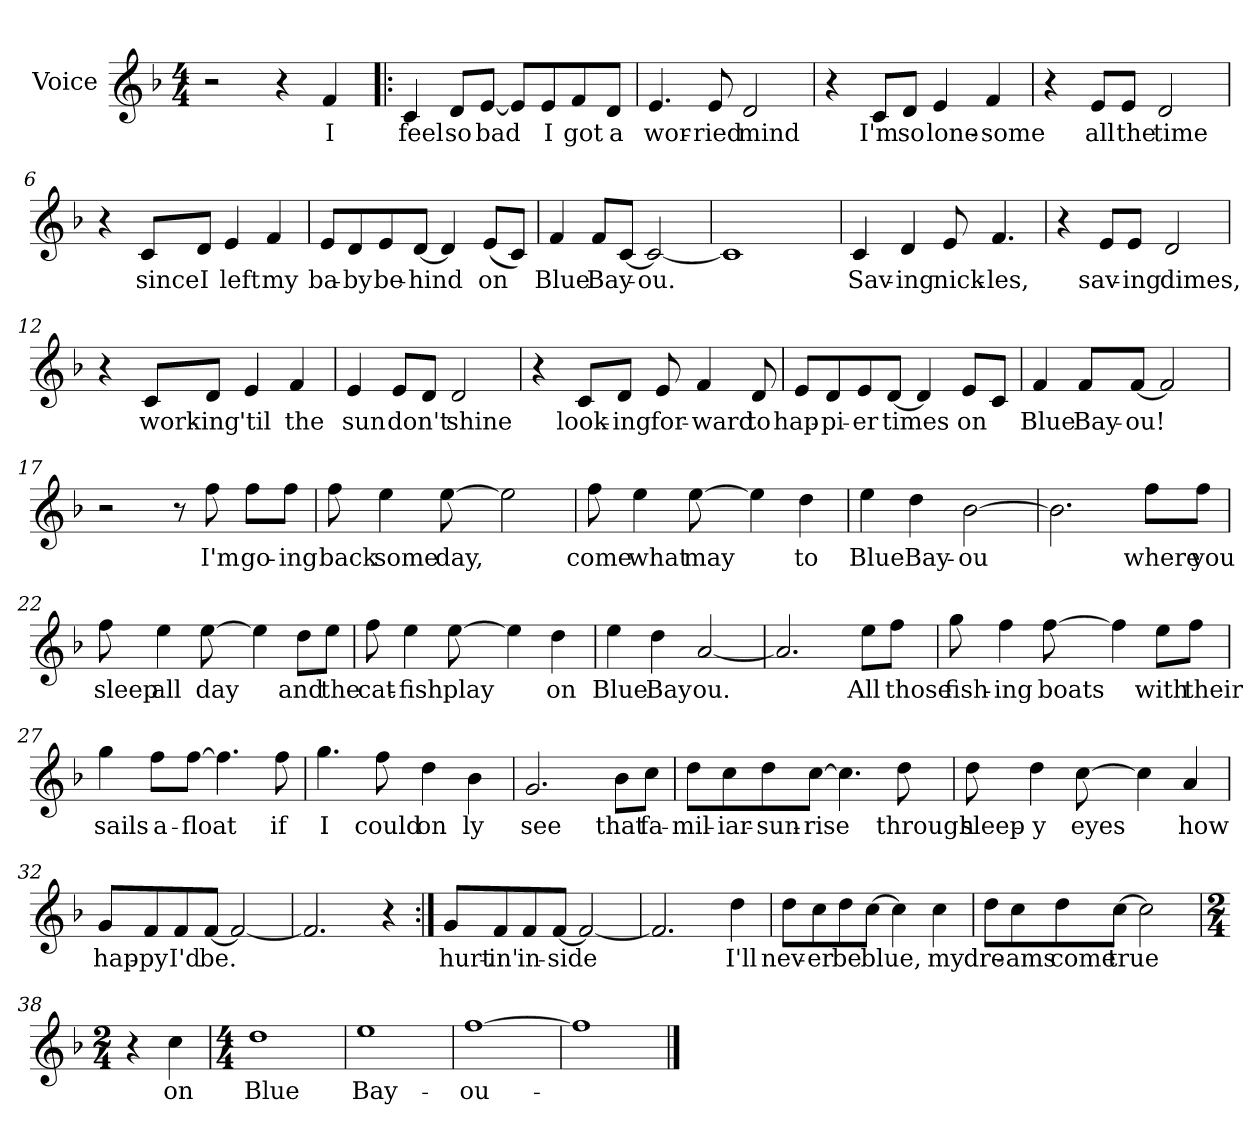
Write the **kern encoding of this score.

**kern	**text
*part1	*part1
*staff1	*staff1
*I"Voice	*
*clefG2	*
*k[b-]	*
*F:	*
*M4/4	*
=1	=1
2r	.
4r	.
4f/	I
=2!|:	=2!|:
4c/	feel
8d/L	so
[8e/J	bad
8e/L]	.
8e/	I
8f/	got
8d/J	a
=3	=3
4.e/	wor-
8e/	-ried
2d/	mind
=4	=4
4r	.
8c/L	I'm
8d/J	so
4e/	lone-
4f/	-some
=5	=5
4r	.
8e/L	all
8e/J	the
2d/	time
!!LO:LB:g=z
=6	=6
4r	.
8c/L	since
8d/J	I
4e/	left
4f/	my
=7	=7
8e/L	ba-
8d/	-by
8e/	be-
[8d/J	-hind
4d/]	.
(8e/L	on
8c/J)	.
=8	=8
4f/	Blue
8f/L	Bay-
[8c/J	.
2c/_	-ou.
=9	=9
1c]	.
=10	=10
4c/	Sav-
4d/	-ing
8e/	nick-
4.f/	les,
!!LO:LB:g=z
=11	=11
4r	.
8e/L	sav-
8e/J	-ing
2d/	dimes,
=12	=12
4r	.
8c/L	work-
8d/J	-ing
4e/	'til
4f/	the
=13	=13
4e/	sun
8e/L	don't
8d/J	.
2d/	shine
=14	=14
4r	.
8c/L	look-
8d/J	-ing
8e/	for-
4f/	-ward
8d/	to
=15	=15
8e/L	hap-
8d/	-pi-
8e/	-er
[8d/J	times
4d/]	.
8e/L	on
8c/J	.
!!LO:LB:g=z
=16	=16
4f/	Blue
8f/L	Bay-
[8f/J	-ou!
2f/]	.
=17	=17
2r	.
8r	.
8ff\	I'm
8ff\L	go-
8ff\J	-ing
=18	=18
8ff\	back
4ee\	some
[8ee\	day,
2ee\]	.
=19	=19
8ff\	come
4ee\	what
[8ee\	may
4ee\]	.
4dd\	to
=20	=20
4ee\	Blue
4dd\	Bay-
[2b-\	ou
!!LO:LB:g=z
=21	=21
2.b-\]	.
8ff\L	where
8ff\J	you
=22	=22
8ff\	sleep
4ee\	all
[8ee\	day
4ee\]	.
8dd\L	and
8ee\J	the
=23	=23
8ff\	cat-
4ee\	-fish
[8ee\	play
4ee\]	.
4dd\	on
=24	=24
4ee\	Blue
4dd\	Bay
[2a/	ou.
=25	=25
2.a/]	.
8ee\L	All
8ff\J	those
!!LO:LB:g=z
=26	=26
8gg\	fish-
4ff\	-ing
[8ff\	boats
4ff\]	.
8ee\L	with
8ff\J	their
=27	=27
4gg\	sails
8ff\L	a-
[8ff\J	-float
4.ff\]	.
8ff\	if
=28	=28
4.gg\	I
8ff\	could
4dd\	on
4b-\	ly
=29	=29
2.g/	see
8b-\L	that
8cc\J	fa-
!!LO:LB:g=z
=30	=30
8dd\L	-mil-
8cc\	-iar-
8dd\	-sun-
[8cc\J	-rise
4.cc\]	.
8dd\	through
=31	=31
8dd\	sleep-
4dd\	-y
[8cc\	eyes
4cc\]	.
4a/	how
=32	=32
8g/L	hap-
8f/	-py
8f/	I'd
[8f/J	be.
2f/_	.
=33	=33
2.f/]	.
4r	.
=34:|!	=34:|!
8g/L	hurt-
8f/	-in'
8f/	in-
[8f/J	-side
2f/_	.
!!LO:LB:g=z
=35	=35
2.f/]	.
4dd\	I'll
=36	=36
8dd\L	nev-
8cc\	-er
8dd\	be
[8cc\J	blue,
4cc\]	.
4cc\	my
=37	=37
8dd\L	dre-
8cc\	-ams
8dd\	come
[8cc\J	true
2cc\]	.
=38	=38
*M2/4	*
4r	.
4cc\	on
=39	=39
*M4/4	*
1dd	Blue
=40	=40
1ee	Bay-
=41	=41
[1ff	-ou-
=42	=42
1ff]	.
==	==
*-	*-
